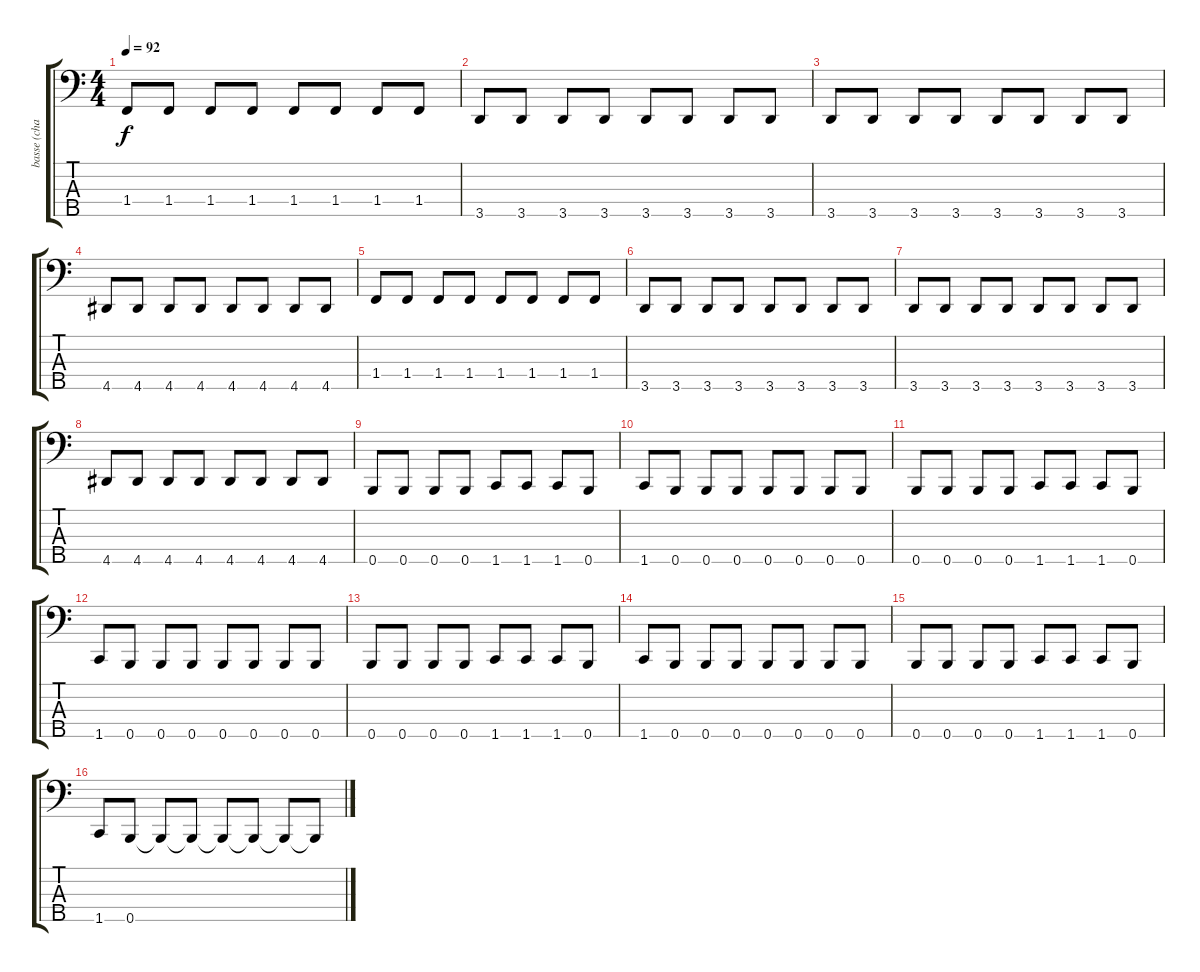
\track ("basse (charlotte)" "basse (cha") {instrument electricbassfinger}
\staff {score tabs}
\tuning (G2 D2 A1 E1 B0) {hide}
\ts (4 4)
\tempo 92
\clef f4
\ks c
1.4.8{dy f} 1.4.8 1.4.8 1.4.8 1.4.8 1.4.8 1.4.8 1.4.8 |
3.5.8 3.5.8 3.5.8 3.5.8 3.5.8 3.5.8 3.5.8 3.5.8 |
3.5.8 3.5.8 3.5.8 3.5.8 3.5.8 3.5.8 3.5.8 3.5.8 |
4.5.8 4.5.8 4.5.8 4.5.8 4.5.8 4.5.8 4.5.8 4.5.8 |
1.4.8 1.4.8 1.4.8 1.4.8 1.4.8 1.4.8 1.4.8 1.4.8 |
3.5.8 3.5.8 3.5.8 3.5.8 3.5.8 3.5.8 3.5.8 3.5.8 |
3.5.8 3.5.8 3.5.8 3.5.8 3.5.8 3.5.8 3.5.8 3.5.8 |
4.5.8 4.5.8 4.5.8 4.5.8 4.5.8 4.5.8 4.5.8 4.5.8 |
0.5.8 0.5.8 0.5.8 0.5.8 1.5.8 1.5.8 1.5.8 0.5.8 |
1.5.8 0.5.8 0.5.8 0.5.8 0.5.8 0.5.8 0.5.8 0.5.8 |
0.5.8 0.5.8 0.5.8 0.5.8 1.5.8 1.5.8 1.5.8 0.5.8 |
1.5.8 0.5.8 0.5.8 0.5.8 0.5.8 0.5.8 0.5.8 0.5.8 |
0.5.8 0.5.8 0.5.8 0.5.8 1.5.8 1.5.8 1.5.8 0.5.8 |
1.5.8 0.5.8 0.5.8 0.5.8 0.5.8 0.5.8 0.5.8 0.5.8 |
0.5.8 0.5.8 0.5.8 0.5.8 1.5.8 1.5.8 1.5.8 0.5.8 |
1.5.8 0.5.8 0.5{t}.8 0.5{t}.8 0.5{t}.8 0.5{t}.8 0.5{t}.8 0.5{t}.8
